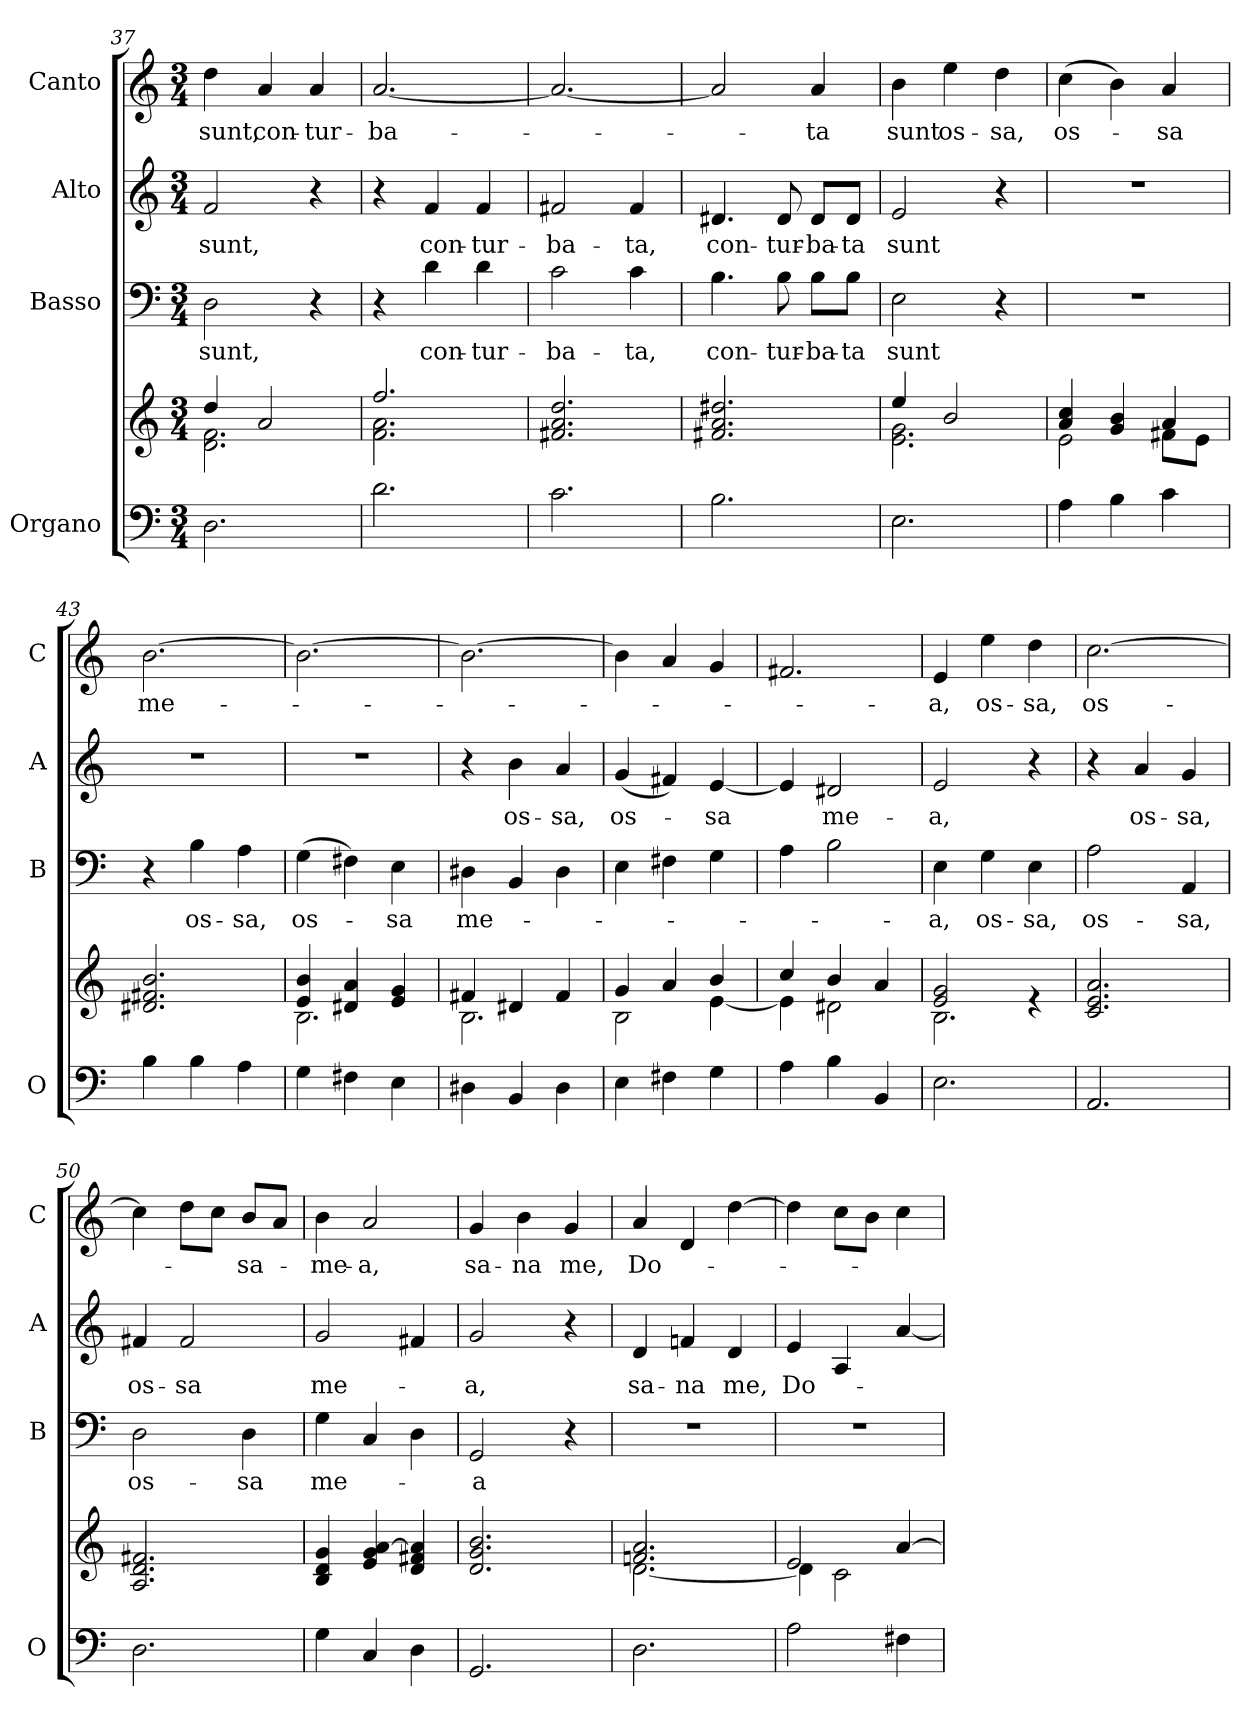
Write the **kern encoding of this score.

**kern	**kern	**kern	**text	**kern	**text	**kern	**text
*part4	*part4	*part3	*part3	*part2	*part2	*part1	*part1
*staff5	*staff4	*staff3	*staff3	*staff2	*staff2	*staff1	*staff1
*I"Organo	*	*I"Basso	*	*I"Alto	*	*I"Canto	*
*I'O	*	*I'B	*	*I'A	*	*I'C	*
*clefF4	*clefG2	*clefF4	*	*clefG2	*	*clefG2	*
*k[]	*k[]	*k[]	*	*k[]	*	*k[]	*
*M3/4	*M3/4	*M3/4	*	*M3/4	*	*M3/4	*
=37	=37	=37	=37	=37	=37	=37	=37
*	*^	*	*	*	*	*	*
2.D\	4dd/	2.d\ 2.f\	2D\	sunt,	2f/	sunt,	4dd\	sunt,
.	2a/	.	.	.	.	.	4a/	con-
.	.	.	4r	.	4r	.	4a/	-tur-
=38	=38	=38	=38	=38	=38	=38	=38	=38
2.d\	2.ff/	2.f\ 2.a\	4r	.	4r	.	[2.a/	-ba-
.	.	.	4d\	con-	4f/	con-	.	.
.	.	.	4d\	-tur-	4f/	-tur-	.	.
*	*v	*v	*	*	*	*	*	*
=39	=39	=39	=39	=39	=39	=39	=39
2.c\	2.f#X/ 2.a/ 2.dd/	2c\	-ba-	2f#X/	-ba-	2.a/_	.
.	.	4c\	-ta,	4f#/	-ta,	.	.
=40	=40	=40	=40	=40	=40	=40	=40
2.B\	2.f#X/ 2.a/ 2.dd#X/	4.B\	con-	4.d#X/	con-	2a/]	.
.	.	8B\	-tur-	8d#/	-tur-	.	.
.	.	8B\L	-ba-	8d#/L	-ba-	4a/	ta
.	.	8B\J	-ta	8d#/J	-ta	.	.
=41	=41	=41	=41	=41	=41	=41	=41
*	*^	*	*	*	*	*	*
2.E\	4ee/	2.e\ 2.g\	2E\	sunt	2e/	sunt	4b\	sunt
.	2b/	.	.	.	.	.	4ee\	os-
.	.	.	4r	.	4r	.	4dd\	-sa,
=42	=42	=42	=42	=42	=42	=42	=42	=42
4A\	4a/ 4cc/	2e\	2.r	.	2.r	.	(4cc\	os-
4B\	4g/ 4b/	.	.	.	.	.	4b\)	.
4c\	4a/	8f#X\L	.	.	.	.	4a/	sa
.	.	8e\J	.	.	.	.	.	.
*	*v	*v	*	*	*	*	*	*
!!LO:LB:g=z
=43	=43	=43	=43	=43	=43	=43	=43
4B\	2.d#X/ 2.f#X/ 2.b/	4r	.	2.r	.	[2.b\	me-
4B\	.	4B\	os-	.	.	.	.
4A\	.	4A\	-sa,	.	.	.	.
=44	=44	=44	=44	=44	=44	=44	=44
*	*^	*	*	*	*	*	*
4G\	4e/ 4b/	2.B\	(4G\	os-	2.r	.	2.b\_	.
4F#X\	4d#X/ 4a/	.	4F#X\)	.	.	.	.	.
4E\	4e/ 4g/	.	4E\	sa	.	.	.	.
=45	=45	=45	=45	=45	=45	=45	=45	=45
4D#X\	4f#X/	2.B\	4D#X\	me-	4r	.	2.b\_	.
4BB/	4d#X/	.	4BB/	.	4b\	os-	.	.
4D#\	4f#/	.	4D#\	.	4a/	-sa,	.	.
=46	=46	=46	=46	=46	=46	=46	=46	=46
4E\	4g/	2B\	4E\	.	(4g/	os-	4b\]	.
4F#X\	4a/	.	4F#X\	.	4f#X/)	.	4a/	.
4G\	4b/	[4e\	4G\	.	[4e/	sa	4g/	.
=47	=47	=47	=47	=47	=47	=47	=47	=47
4A\	4cc/	4e\]	4A\	.	4e/]	.	2.f#X/	.
4B\	4b/	2d#X\	2B\	.	2d#X/	me-	.	.
4BB/	4a/	.	.	.	.	.	.	.
=48	=48	=48	=48	=48	=48	=48	=48	=48
2.E\	2e/ 2g/	2.B\	4E\	a,	2e/	-a,	4e/	a,
.	.	.	4G\	os-	.	.	4ee\	os-
.	4re	.	4E\	-sa,	4r	.	4dd\	-sa,
*	*v	*v	*	*	*	*	*	*
=49	=49	=49	=49	=49	=49	=49	=49
2.AA/	2.c/ 2.e/ 2.a/	2A\	os-	4r	.	[2.cc\	os-
.	.	.	.	4a/	os-	.	.
.	.	4AA/	-sa,	4g/	-sa,	.	.
=50	=50	=50	=50	=50	=50	=50	=50
2.D\	2.A/ 2.d/ 2.f#X/	2D\	os-	4f#X/	os-	4cc\]	.
.	.	.	.	2f#/	-sa	8dd\L	.
.	.	.	.	.	.	8cc\J	.
.	.	4D\	-sa	.	.	8b/L	sa-
.	.	.	.	.	.	8a/J	.
!!LO:PB:g=z
=51	=51	=51	=51	=51	=51	=51	=51
4G\	4B/ 4d/ 4g/	4G\	me-	2g/	me-	4b\	me-
4C/	4e/ 4g/ [4a/	4C/	.	.	.	2a/	-a,
4D\	4d/ 4f#X/ 4a/]	4D\	.	4f#X/	.	.	.
=52	=52	=52	=52	=52	=52	=52	=52
2.GG/	2.d/ 2.g/ 2.b/	2GG/	-a	2g/	a,	4g/	sa-
.	.	.	.	.	.	4b\	-na
.	.	4r	.	4r	.	4g/	me,
=53	=53	=53	=53	=53	=53	=53	=53
*	*^	*	*	*	*	*	*
2.D\	2.fn/ 2.a/	[2.d\	2.r	.	4d/	sa-	4a/	Do-
.	.	.	.	.	4fn/	-na	4d/	.
.	.	.	.	.	4d/	me,	[4dd\	.
=54	=54	=54	=54	=54	=54	=54	=54	=54
2A\	2e/	4d\]	2.r	.	4e/	Do-	4dd\]	.
.	.	2c\	.	.	4A/	.	8cc\L	.
.	.	.	.	.	.	.	8b\J	.
4F#X\	[4a/	.	.	.	[4a/	.	4cc\	.
*	*v	*v	*	*	*	*	*	*
=	=	=	=	=	=	=	=
*-	*-	*-	*-	*-	*-	*-	*-
